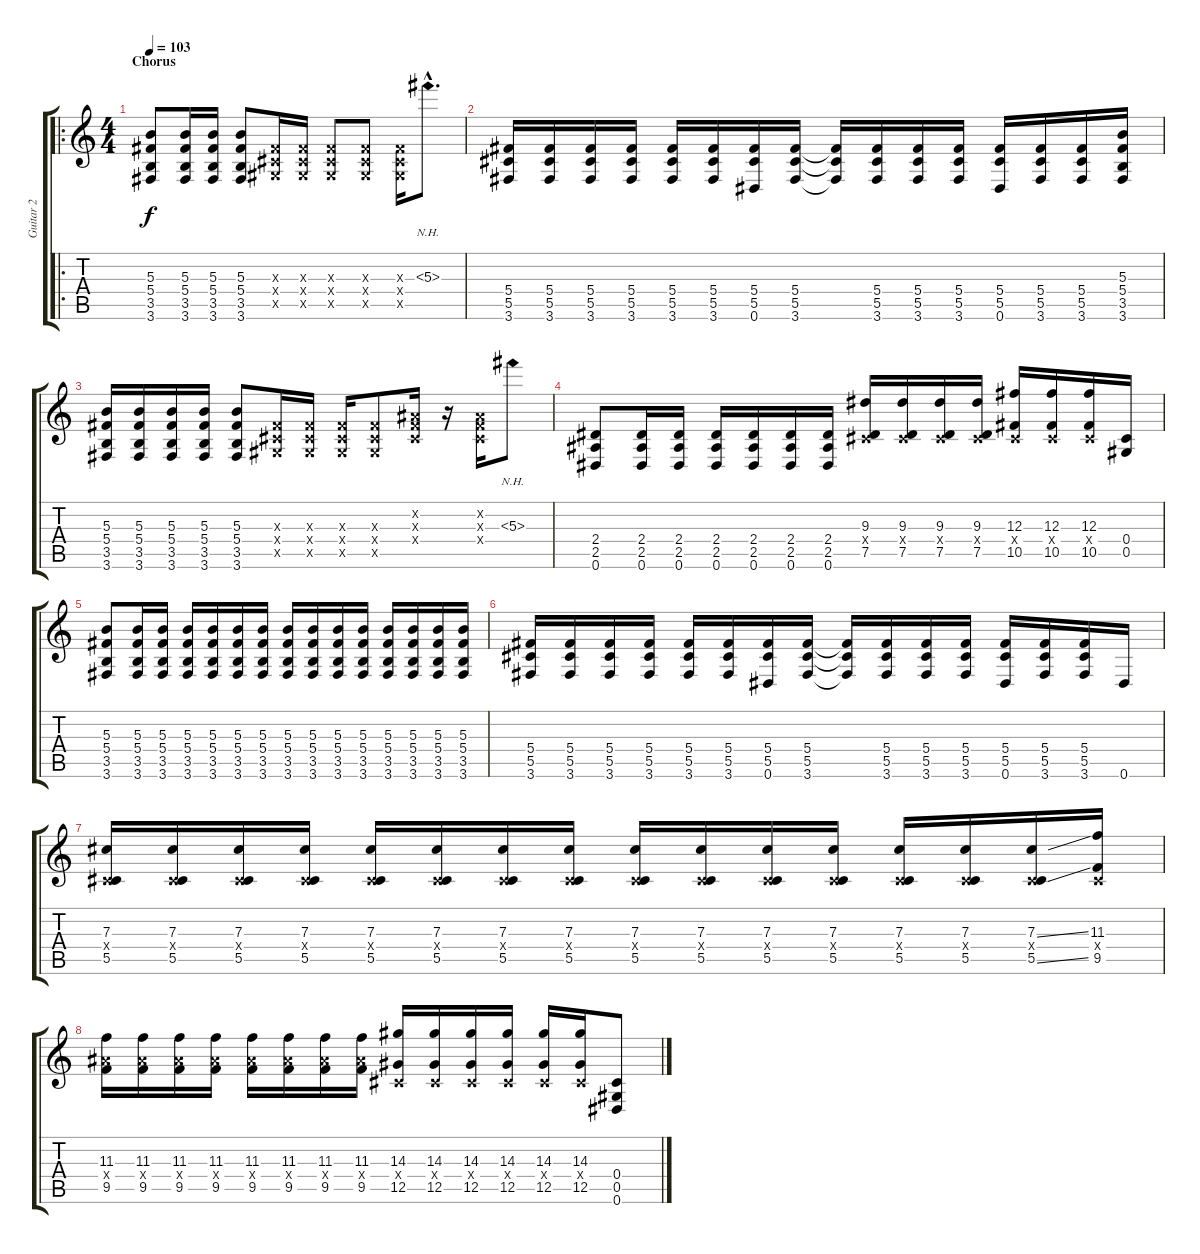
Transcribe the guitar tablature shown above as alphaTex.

\track ("Guitar 2" "Guitar 2") {instrument distortionguitar}
\staff {score tabs}
\tuning (Eb4 Bb3 Gb3 Db3 Ab2 Eb2) {hide}
\ro
\ts (4 4)
\section ("" "Chorus")
\tempo 103
\clef g2
\ks c
(5.3 5.4 3.5 3.6).8{dy f} (5.3 5.4 3.5 3.6).16 (5.3 5.4 3.5 3.6).16 (5.3 5.4 3.5 3.6).8 (0.3{x} 0.4{x} 0.5{x}).16 (0.3{x} 0.4{x} 0.5{x}).16 (0.3{x} 0.4{x} 0.5{x}).8 (0.3{x} 0.4{x} 0.5{x}).8 (0.3{x} 0.4{x} 0.5{x}).16 5.3{nh hac}.8{d} |
(5.4 5.5 3.6).16 (5.4 5.5 3.6).16 (5.4 5.5 3.6).16 (5.4 5.5 3.6).16 (5.4 5.5 3.6).16 (5.4 5.5 3.6).16 (5.4 5.5 0.6).16 (5.4 5.5 3.6).16 (5.4{t} 5.5{t} 3.6{t}).16 (5.4 5.5 3.6).16 (5.4 5.5 3.6).16 (5.4 5.5 3.6).16 (5.4 5.5 0.6).16 (5.4 5.5 3.6).16 (5.4 5.5 3.6).16 (5.3 5.4 3.5 3.6).16 |
(5.3 5.4 3.5 3.6).16 (5.3 5.4 3.5 3.6).16 (5.3 5.4 3.5 3.6).16 (5.3 5.4 3.5 3.6).16 (5.3 5.4 3.5 3.6).8 (0.3{x} 0.4{x} 0.5{x}).16 (0.3{x} 0.4{x} 0.5{x}).16 (0.3{x} 0.4{x} 0.5{x}).16 (0.3{x} 0.4{x} 0.5{x}).8 (0.2{x} 0.3{x} 0.4{x}).16 r.16 (0.2{x} 0.3{x} 0.4{x}).16 5.3{nh}.8 |
(2.4 2.5 0.6).8 (2.4 2.5 0.6).16 (2.4 2.5 0.6).16 (2.4 2.5 0.6).16 (2.4 2.5 0.6).16 (2.4 2.5 0.6).16 (2.4 2.5 0.6).16 (9.3 0.4{x} 7.5).16 (9.3 0.4{x} 7.5).16 (9.3 0.4{x} 7.5).16 (9.3 0.4{x} 7.5).16 (12.3 0.4{x} 10.5).16 (12.3 0.4{x} 10.5).16 (12.3 0.4{x} 10.5).16 (0.4 0.5).16 |
(5.3 5.4 3.5 3.6).8 (5.3 5.4 3.5 3.6).16 (5.3 5.4 3.5 3.6).16 (5.3 5.4 3.5 3.6).16 (5.3 5.4 3.5 3.6).16 (5.3 5.4 3.5 3.6).16 (5.3 5.4 3.5 3.6).16 (5.3 5.4 3.5 3.6).16 (5.3 5.4 3.5 3.6).16 (5.3 5.4 3.5 3.6).16 (5.3 5.4 3.5 3.6).16 (5.3 5.4 3.5 3.6).16 (5.3 5.4 3.5 3.6).16 (5.3 5.4 3.5 3.6).16 (5.3 5.4 3.5 3.6).16 |
(5.4 5.5 3.6).16 (5.4 5.5 3.6).16 (5.4 5.5 3.6).16 (5.4 5.5 3.6).16 (5.4 5.5 3.6).16 (5.4 5.5 3.6).16 (5.4 5.5 0.6).16 (5.4 5.5 3.6).16 (5.4{t} 5.5{t} 3.6{t}).16 (5.4 5.5 3.6).16 (5.4 5.5 3.6).16 (5.4 5.5 3.6).16 (5.4 5.5 0.6).16 (5.4 5.5 3.6).16 (5.4 5.5 3.6).16 0.6.16 |
(7.3 0.4{x} 5.5).16 (7.3 0.4{x} 5.5).16 (7.3 0.4{x} 5.5).16 (7.3 0.4{x} 5.5).16 (7.3 0.4{x} 5.5).16 (7.3 0.4{x} 5.5).16 (7.3 0.4{x} 5.5).16 (7.3 0.4{x} 5.5).16 (7.3 0.4{x} 5.5).16 (7.3 0.4{x} 5.5).16 (7.3 0.4{x} 5.5).16 (7.3 0.4{x} 5.5).16 (7.3 0.4{x} 5.5).16 (7.3 0.4{x} 5.5).16 (7.3{ss} 0.4{x} 5.5{ss}).16 (11.3 0.4{x} 9.5).16 |
(11.3 9.4{x} 9.5).16 (11.3 9.4{x} 9.5).16 (11.3 9.4{x} 9.5).16 (11.3 9.4{x} 9.5).16 (11.3 9.4{x} 9.5).16 (11.3 9.4{x} 9.5).16 (11.3 9.4{x} 9.5).16 (11.3 9.4{x} 9.5).16 (14.3 0.4{x} 12.5).16 (14.3 0.4{x} 12.5).16 (14.3 0.4{x} 12.5).16 (14.3 0.4{x} 12.5).16 (14.3 0.4{x} 12.5).16 (14.3 0.4{x} 12.5).16 (0.4 0.5 0.6).8
